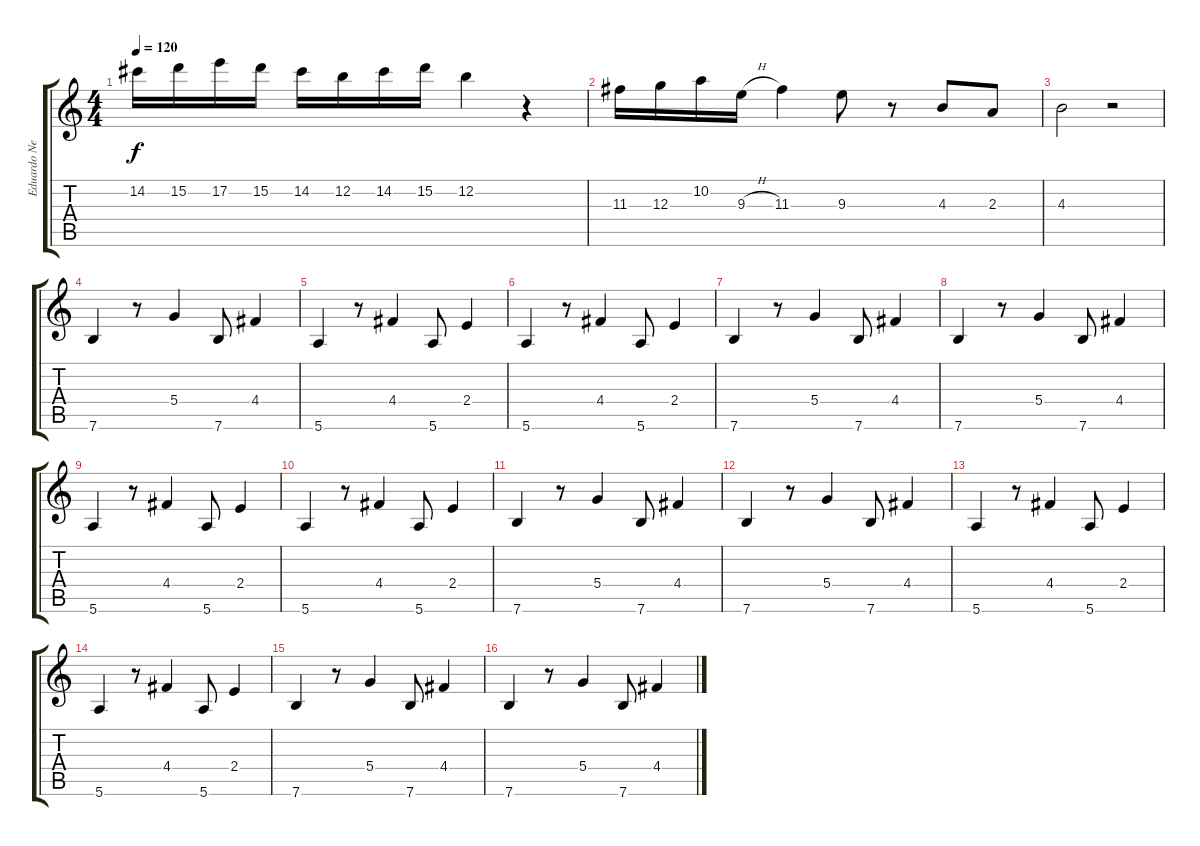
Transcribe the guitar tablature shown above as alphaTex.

\track ("Eduardo Neves (Guitar)" "Eduardo Ne") {instrument overdrivenguitar}
\staff {score tabs}
\tuning (E4 B3 G3 D3 A2 E2) {hide}
\ts (4 4)
\tempo 120
\clef g2
\ks c
14.2.16{dy f} 15.2.16 17.2.16 15.2.16 14.2.16 12.2.16 14.2.16 15.2.16 12.2.4 r.4 |
11.3.16 12.3.16 10.2.16 9.3{h}.16 11.3.4 9.3.8 r.8 4.3.8 2.3.8 |
4.3.2 r.2 |
7.6.4 r.8 5.4.4 7.6.8 4.4.4 |
5.6.4 r.8 4.4.4 5.6.8 2.4.4 |
5.6.4 r.8 4.4.4 5.6.8 2.4.4 |
7.6.4 r.8 5.4.4 7.6.8 4.4.4 |
7.6.4 r.8 5.4.4 7.6.8 4.4.4 |
5.6.4 r.8 4.4.4 5.6.8 2.4.4 |
5.6.4 r.8 4.4.4 5.6.8 2.4.4 |
7.6.4 r.8 5.4.4 7.6.8 4.4.4 |
7.6.4 r.8 5.4.4 7.6.8 4.4.4 |
5.6.4 r.8 4.4.4 5.6.8 2.4.4 |
5.6.4 r.8 4.4.4 5.6.8 2.4.4 |
7.6.4 r.8 5.4.4 7.6.8 4.4.4 |
7.6.4 r.8 5.4.4 7.6.8 4.4.4
